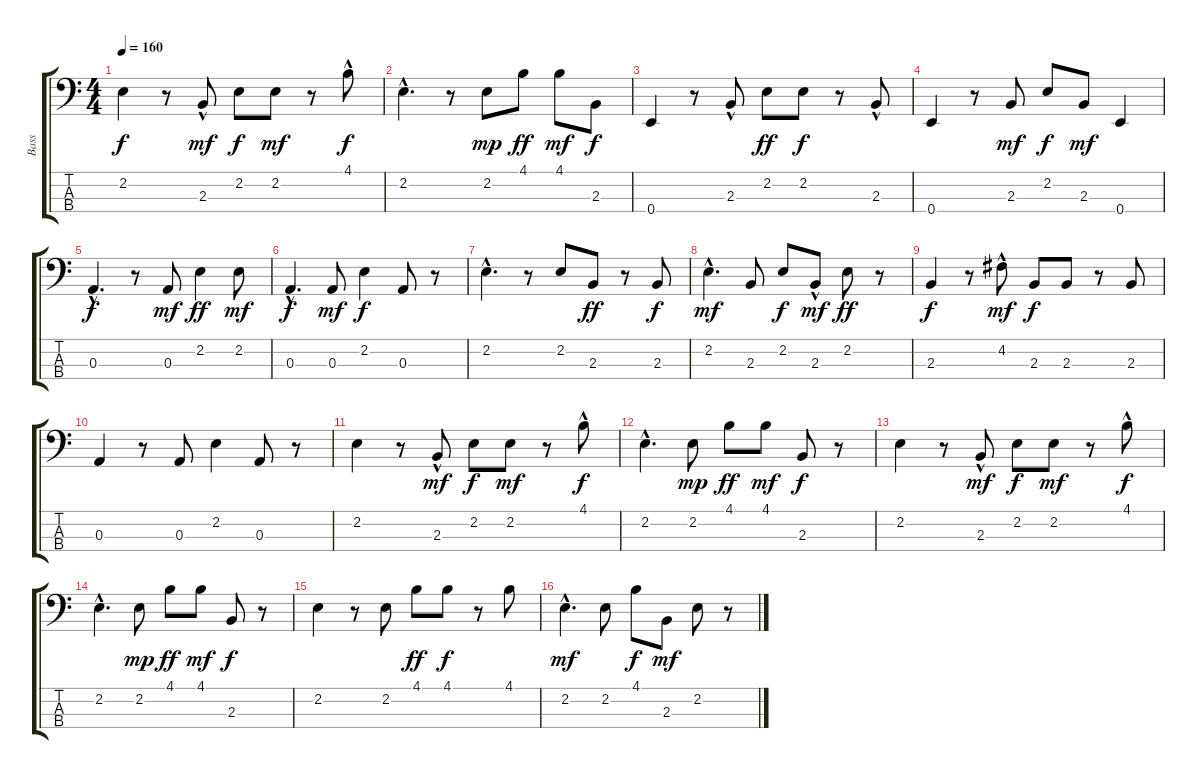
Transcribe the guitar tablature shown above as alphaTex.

\track ("Bass    " "Bass    ") {instrument acousticbass}
\staff {score tabs}
\tuning (G2 D2 A1 E1) {hide}
\ts (4 4)
\tempo 160
\clef f4
\ks c
2.2.4{dy f} r.8 2.3{hac}.8{dy mf} 2.2.8{dy f} 2.2.8{dy mf} r.8 4.1{hac}.8{dy f} |
2.2{hac}.4{d} r.8 2.2.8{dy mp} 4.1.8{dy ff} 4.1.8{dy mf} 2.3.8{dy f} |
0.4.4 r.8 2.3{hac}.8 2.2.8{dy ff} 2.2.8{dy f} r.8 2.3{hac}.8 |
0.4.4 r.8 2.3.8{dy mf} 2.2.8{dy f} 2.3.8{dy mf} 0.4.4 |
0.3{hac}.4{d dy f} r.8 0.3.8{dy mf} 2.2.4{dy ff} 2.2.8{dy mf} |
0.3{hac}.4{d dy f} 0.3.8{dy mf} 2.2.4{dy f} 0.3.8 r.8 |
2.2{hac}.4{d} r.8 2.2.8 2.3.8{dy ff} r.8 2.3.8{dy f} |
2.2{hac}.4{d dy mf} 2.3.8 2.2.8{dy f} 2.3{hac}.8{dy mf} 2.2.8{dy ff} r.8 |
2.3.4{dy f} r.8 4.2{hac}.8{dy mf} 2.3.8{dy f} 2.3.8 r.8 2.3.8 |
0.3.4 r.8 0.3.8 2.2.4 0.3.8 r.8 |
2.2.4 r.8 2.3{hac}.8{dy mf} 2.2.8{dy f} 2.2.8{dy mf} r.8 4.1{hac}.8{dy f} |
2.2{hac}.4{d} 2.2.8{dy mp} 4.1.8{dy ff} 4.1.8{dy mf} 2.3.8{dy f} r.8 |
2.2.4 r.8 2.3{hac}.8{dy mf} 2.2.8{dy f} 2.2.8{dy mf} r.8 4.1{hac}.8{dy f} |
2.2{hac}.4{d} 2.2.8{dy mp} 4.1.8{dy ff} 4.1.8{dy mf} 2.3.8{dy f} r.8 |
2.2.4 r.8 2.2.8 4.1.8{dy ff} 4.1.8{dy f} r.8 4.1.8 |
2.2{hac}.4{d dy mf} 2.2.8 4.1.8{dy f} 2.3.8{dy mf} 2.2.8 r.8
